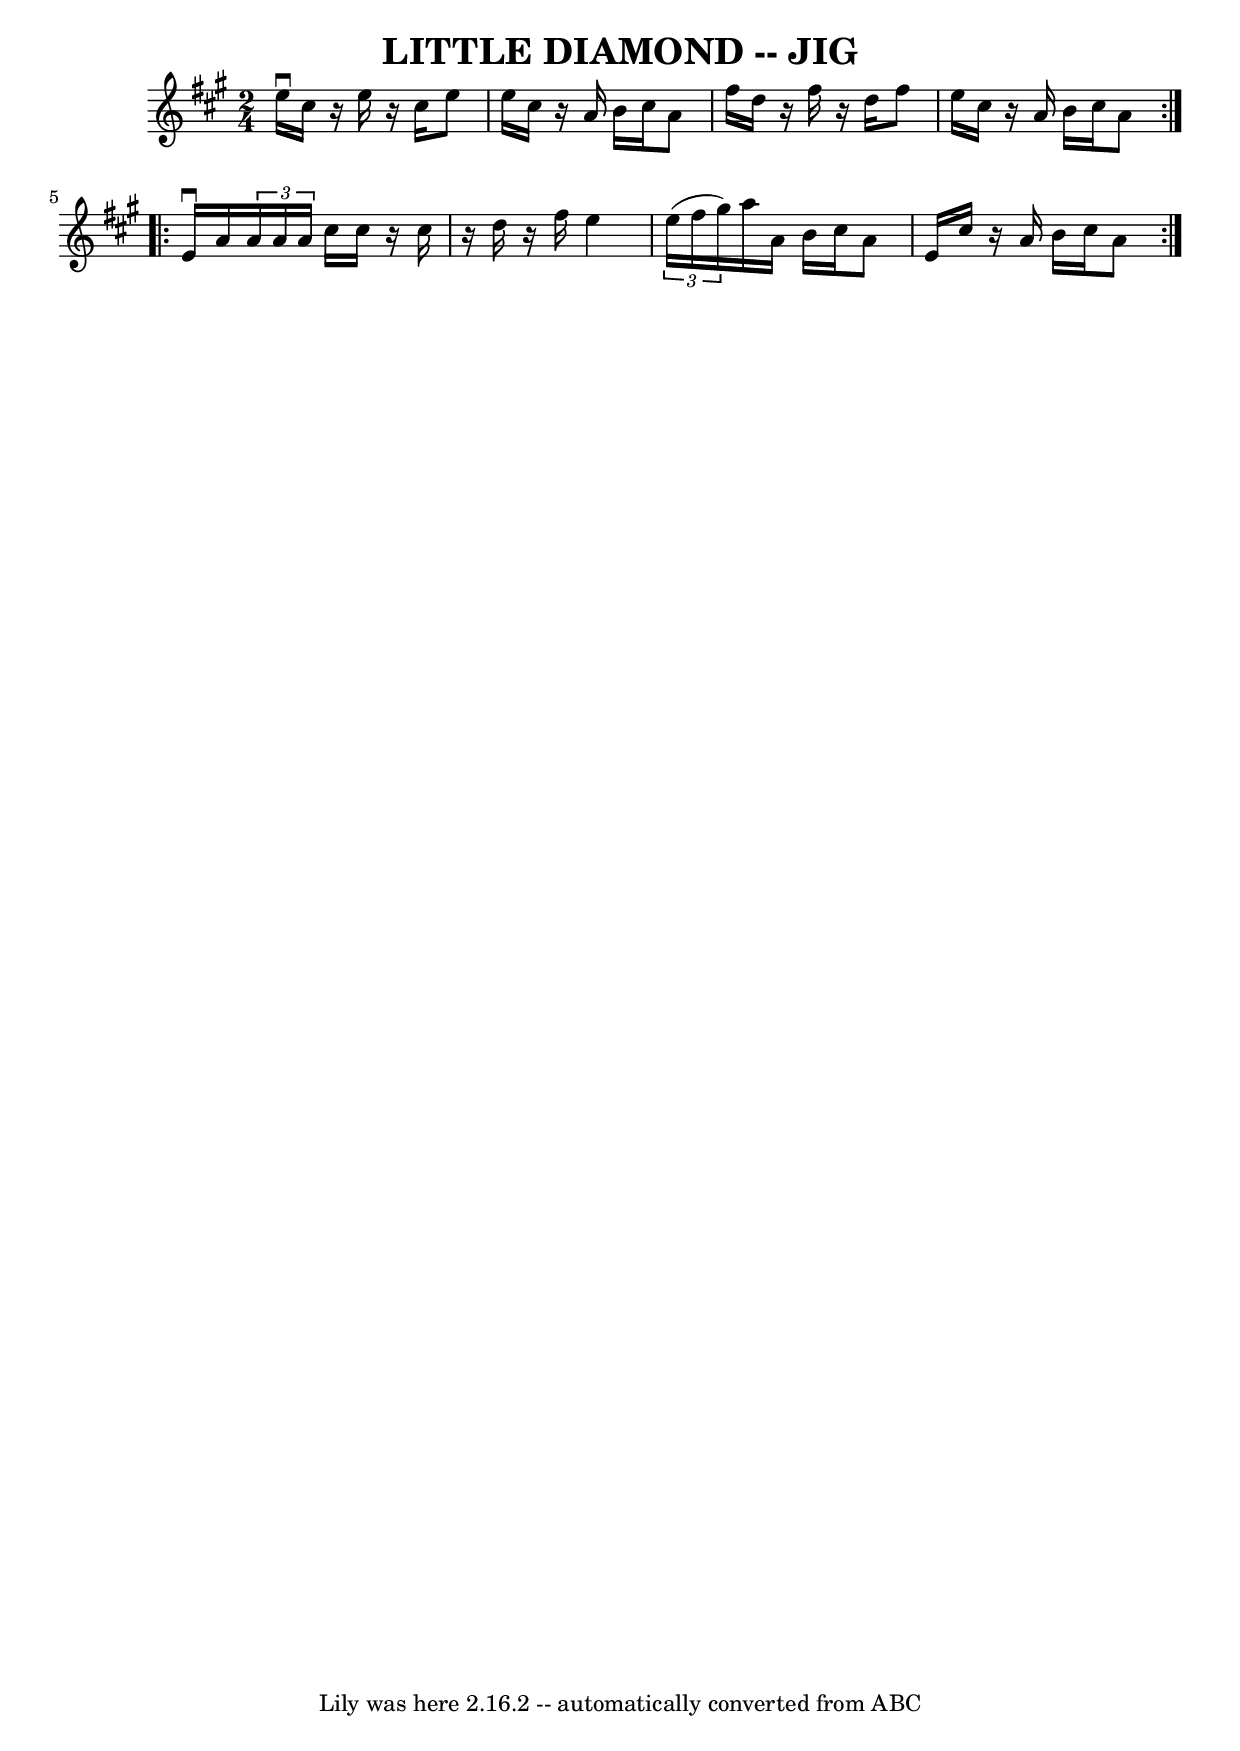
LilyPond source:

\version "2.16.2"
\include "Mammoth.ily"
\header {
  %% book = "Ryan's Mammoth Collection of Fiddle Tunes"
  crossRefNumber = "1"
  footnotes = ""
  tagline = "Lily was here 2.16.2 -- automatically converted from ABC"
  title = "LITTLE DIAMOND -- JIG"

}
voicedefault =  {



  \repeat volta 2 {

    \time 2/4 
    \key a \major
 e''16^\downbow cis''16    r16 e''16    r16 cis''16 
    e''8    |
    e''16 cis''16    r16 a'16 b'16 cis''16 a'8    
    |
    fis''16 d''16    r16 fis''16    r16 d''16 fis''8    |
    
    e''16 cis''16    r16 a'16 b'16 cis''16 a'8    
  }     

  \repeat volta 2 {
    e'16^\downbow a'16    \times 2/3 { a'16 a'16    
				       a'16  
				     } cis''16 cis''16    r16 cis''16    |
    r16 d''16    r16 
    fis''16 e''4    |
    \times 2/3 { e''16 (fis''16 gis''16) 
	       } 
    a''16 a'16 b'16 cis''16 a'8    |
    e'16 cis''16    r16 
    a'16 b'16 cis''16 a'8    
  }   

}

\score{
  <<

    \context Staff="default"
    {
      \voicedefault 
      
    }

  >>
  \layout {
    
  }
  \midi {
  }

}
